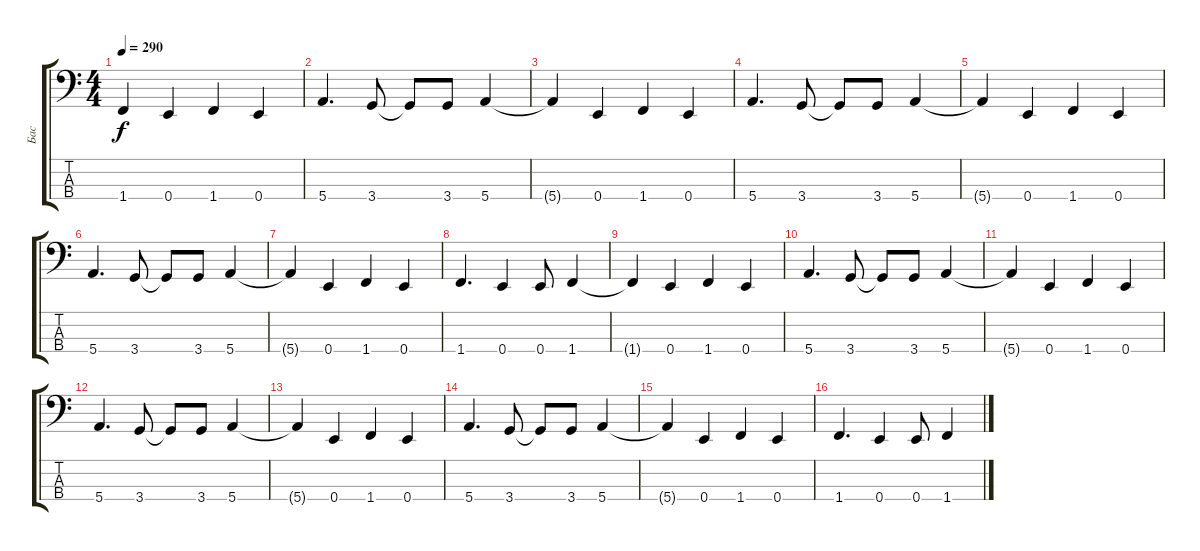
\track ("Бас" "Бас") {instrument electricbassfinger}
\staff {score tabs}
\tuning (G2 D2 A1 E1) {hide}
\ts (4 4)
\tempo 290
\clef f4
\ks c
1.4{t}.4{dy f} 0.4.4 1.4.4 0.4.4 |
5.4.4{d} 3.4.8 3.4{t}.8 3.4.8 5.4.4 |
5.4{t}.4 0.4.4 1.4.4 0.4.4 |
5.4.4{d} 3.4.8 3.4{t}.8 3.4.8 5.4.4 |
5.4{t}.4 0.4.4 1.4.4 0.4.4 |
5.4.4{d} 3.4.8 3.4{t}.8 3.4.8 5.4.4 |
5.4{t}.4 0.4.4 1.4.4 0.4.4 |
1.4.4{d} 0.4.4 0.4.8 1.4.4 |
1.4{t}.4 0.4.4 1.4.4 0.4.4 |
5.4.4{d} 3.4.8 3.4{t}.8 3.4.8 5.4.4 |
5.4{t}.4 0.4.4 1.4.4 0.4.4 |
5.4.4{d} 3.4.8 3.4{t}.8 3.4.8 5.4.4 |
5.4{t}.4 0.4.4 1.4.4 0.4.4 |
5.4.4{d} 3.4.8 3.4{t}.8 3.4.8 5.4.4 |
5.4{t}.4 0.4.4 1.4.4 0.4.4 |
1.4.4{d} 0.4.4 0.4.8 1.4.4
